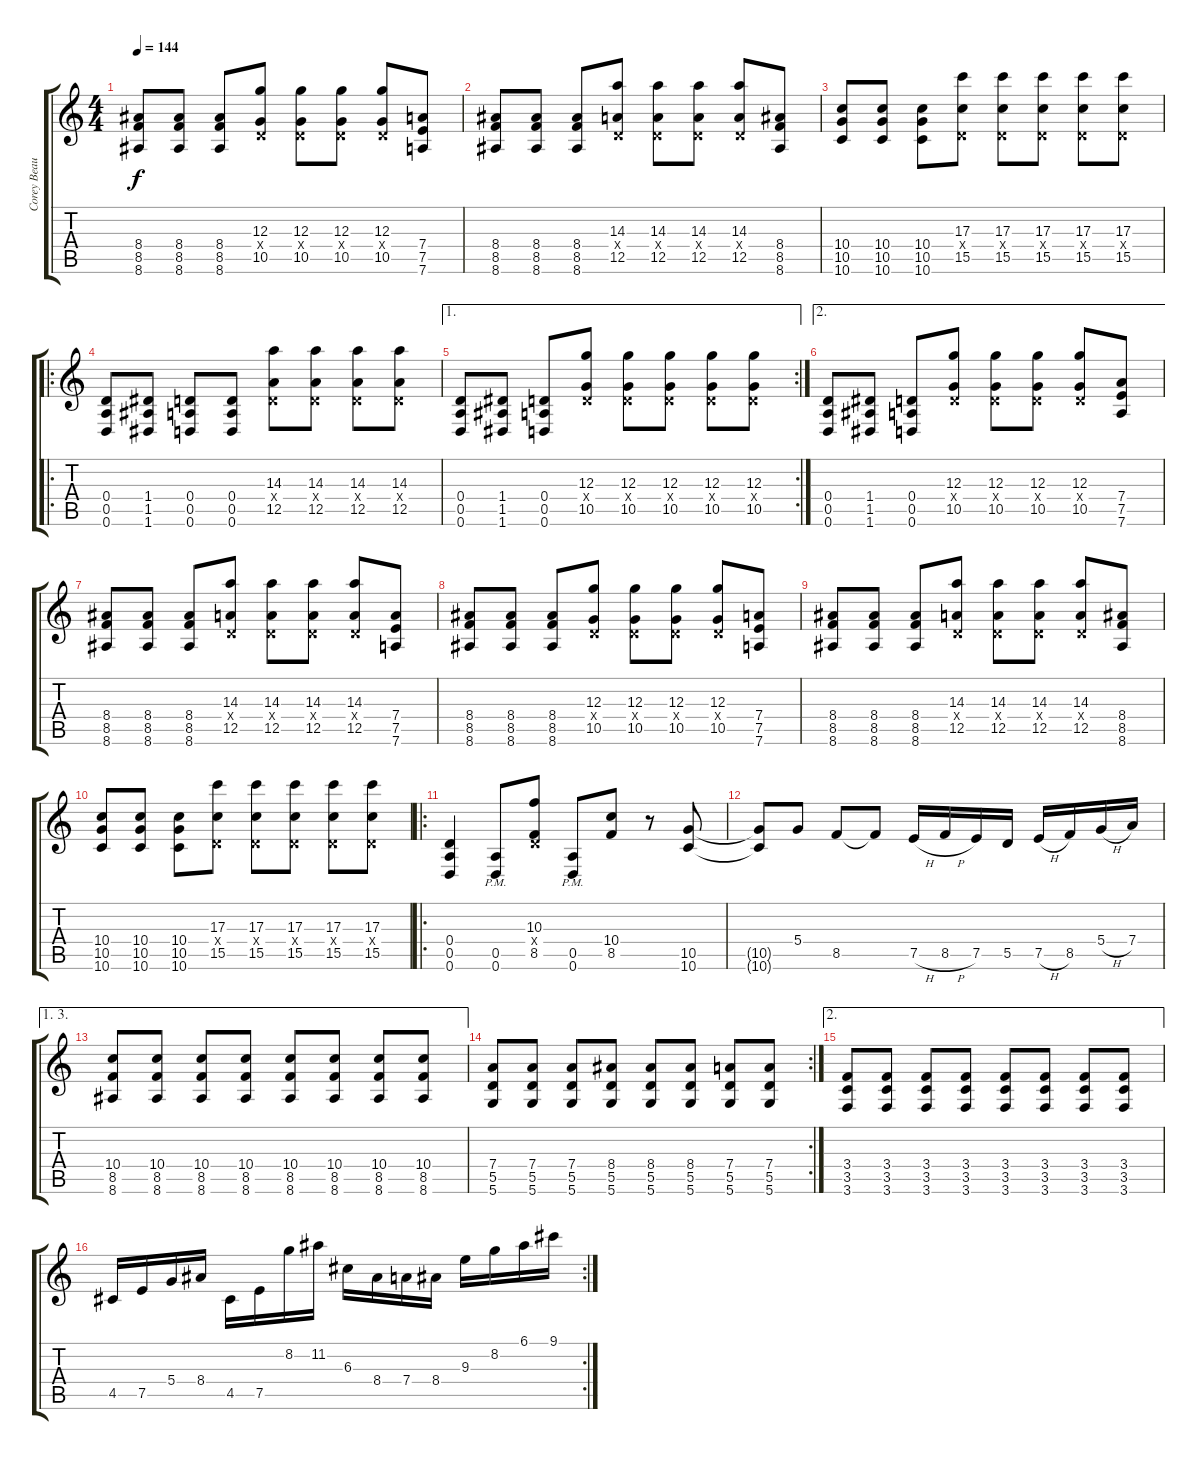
\track ("Corey Beaulieu" "Corey Beau") {instrument distortionguitar}
\staff {score tabs}
\tuning (E4 B3 G3 D3 A2 D2) {hide}
\ts (4 4)
\tempo 144
\clef g2
\ks c
(8.4 8.5 8.6).8{dy f} (8.4 8.5 8.6).8 (8.4 8.5 8.6).8 (12.3 0.4{x} 10.5).8 (12.3 0.4{x} 10.5).8 (12.3 0.4{x} 10.5).8 (12.3 0.4{x} 10.5).8 (7.4 7.5 7.6).8 |
(8.4 8.5 8.6).8 (8.4 8.5 8.6).8 (8.4 8.5 8.6).8 (14.3 0.4{x} 12.5).8 (14.3 0.4{x} 12.5).8 (14.3 0.4{x} 12.5).8 (14.3 0.4{x} 12.5).8 (8.4 8.5 8.6).8 |
(10.4 10.5 10.6).8 (10.4 10.5 10.6).8 (10.4 10.5 10.6).8 (17.3 0.4{x} 15.5).8 (17.3 0.4{x} 15.5).8 (17.3 0.4{x} 15.5).8 (17.3 0.4{x} 15.5).8 (17.3 0.4{x} 15.5).8 |
\ro
(0.4 0.5 0.6).8 (1.4 1.5 1.6).8 (0.4 0.5 0.6).8 (0.4 0.5 0.6).8 (14.3 0.4{x} 12.5).8 (14.3 0.4{x} 12.5).8 (14.3 0.4{x} 12.5).8 (14.3 0.4{x} 12.5).8 |
\ae 1
\rc 2
(0.4 0.5 0.6).8 (1.4 1.5 1.6).8 (0.4 0.5 0.6).8 (12.3 0.4{x} 10.5).8 (12.3 0.4{x} 10.5).8 (12.3 0.4{x} 10.5).8 (12.3 0.4{x} 10.5).8 (12.3 0.4{x} 10.5).8 |
\ae 2
(0.4 0.5 0.6).8 (1.4 1.5 1.6).8 (0.4 0.5 0.6).8 (12.3 0.4{x} 10.5).8 (12.3 0.4{x} 10.5).8 (12.3 0.4{x} 10.5).8 (12.3 0.4{x} 10.5).8 (7.4 7.5 7.6).8 |
(8.4 8.5 8.6).8 (8.4 8.5 8.6).8 (8.4 8.5 8.6).8 (14.3 0.4{x} 12.5).8 (14.3 0.4{x} 12.5).8 (14.3 0.4{x} 12.5).8 (14.3 0.4{x} 12.5).8 (7.4 7.5 7.6).8 |
(8.4 8.5 8.6).8 (8.4 8.5 8.6).8 (8.4 8.5 8.6).8 (12.3 0.4{x} 10.5).8 (12.3 0.4{x} 10.5).8 (12.3 0.4{x} 10.5).8 (12.3 0.4{x} 10.5).8 (7.4 7.5 7.6).8 |
(8.4 8.5 8.6).8 (8.4 8.5 8.6).8 (8.4 8.5 8.6).8 (14.3 0.4{x} 12.5).8 (14.3 0.4{x} 12.5).8 (14.3 0.4{x} 12.5).8 (14.3 0.4{x} 12.5).8 (8.4 8.5 8.6).8 |
(10.4 10.5 10.6).8 (10.4 10.5 10.6).8 (10.4 10.5 10.6).8 (17.3 0.4{x} 15.5).8 (17.3 0.4{x} 15.5).8 (17.3 0.4{x} 15.5).8 (17.3 0.4{x} 15.5).8 (17.3 0.4{x} 15.5).8 |
\ro
(0.4 0.5 0.6).4 (0.5{pm} 0.6{pm}).8 (10.3 0.4{x} 8.5).8 (0.5{pm} 0.6{pm}).8 (10.4 8.5).8 r.8 (10.5 10.6).8 |
(10.5{t} 10.6{t}).8 5.4.8 8.5.8 8.5{t}.8 7.5{h}.16 8.5{h}.16 7.5.16 5.5.16 7.5{h}.16 8.5.16 5.4{h}.16 7.4.16 |
\ae (1 3)
(10.4 8.5 8.6).8 (10.4 8.5 8.6).8 (10.4 8.5 8.6).8 (10.4 8.5 8.6).8 (10.4 8.5 8.6).8 (10.4 8.5 8.6).8 (10.4 8.5 8.6).8 (10.4 8.5 8.6).8 |
\rc 2
(7.4 5.5 5.6).8 (7.4 5.5 5.6).8 (7.4 5.5 5.6).8 (8.4 5.5 5.6).8 (8.4 5.5 5.6).8 (8.4 5.5 5.6).8 (7.4 5.5 5.6).8 (7.4 5.5 5.6).8 |
\ae 2
(3.4 3.5 3.6).8 (3.4 3.5 3.6).8 (3.4 3.5 3.6).8 (3.4 3.5 3.6).8 (3.4 3.5 3.6).8 (3.4 3.5 3.6).8 (3.4 3.5 3.6).8 (3.4 3.5 3.6).8 |
\rc 2
4.5.16 7.5.16 5.4.16 8.4.16 4.5.16 7.5.16 8.2.16 11.2.16 6.3.16 8.4.16 7.4.16 8.4.16 9.3.16 8.2.16 6.1.16 9.1.16
